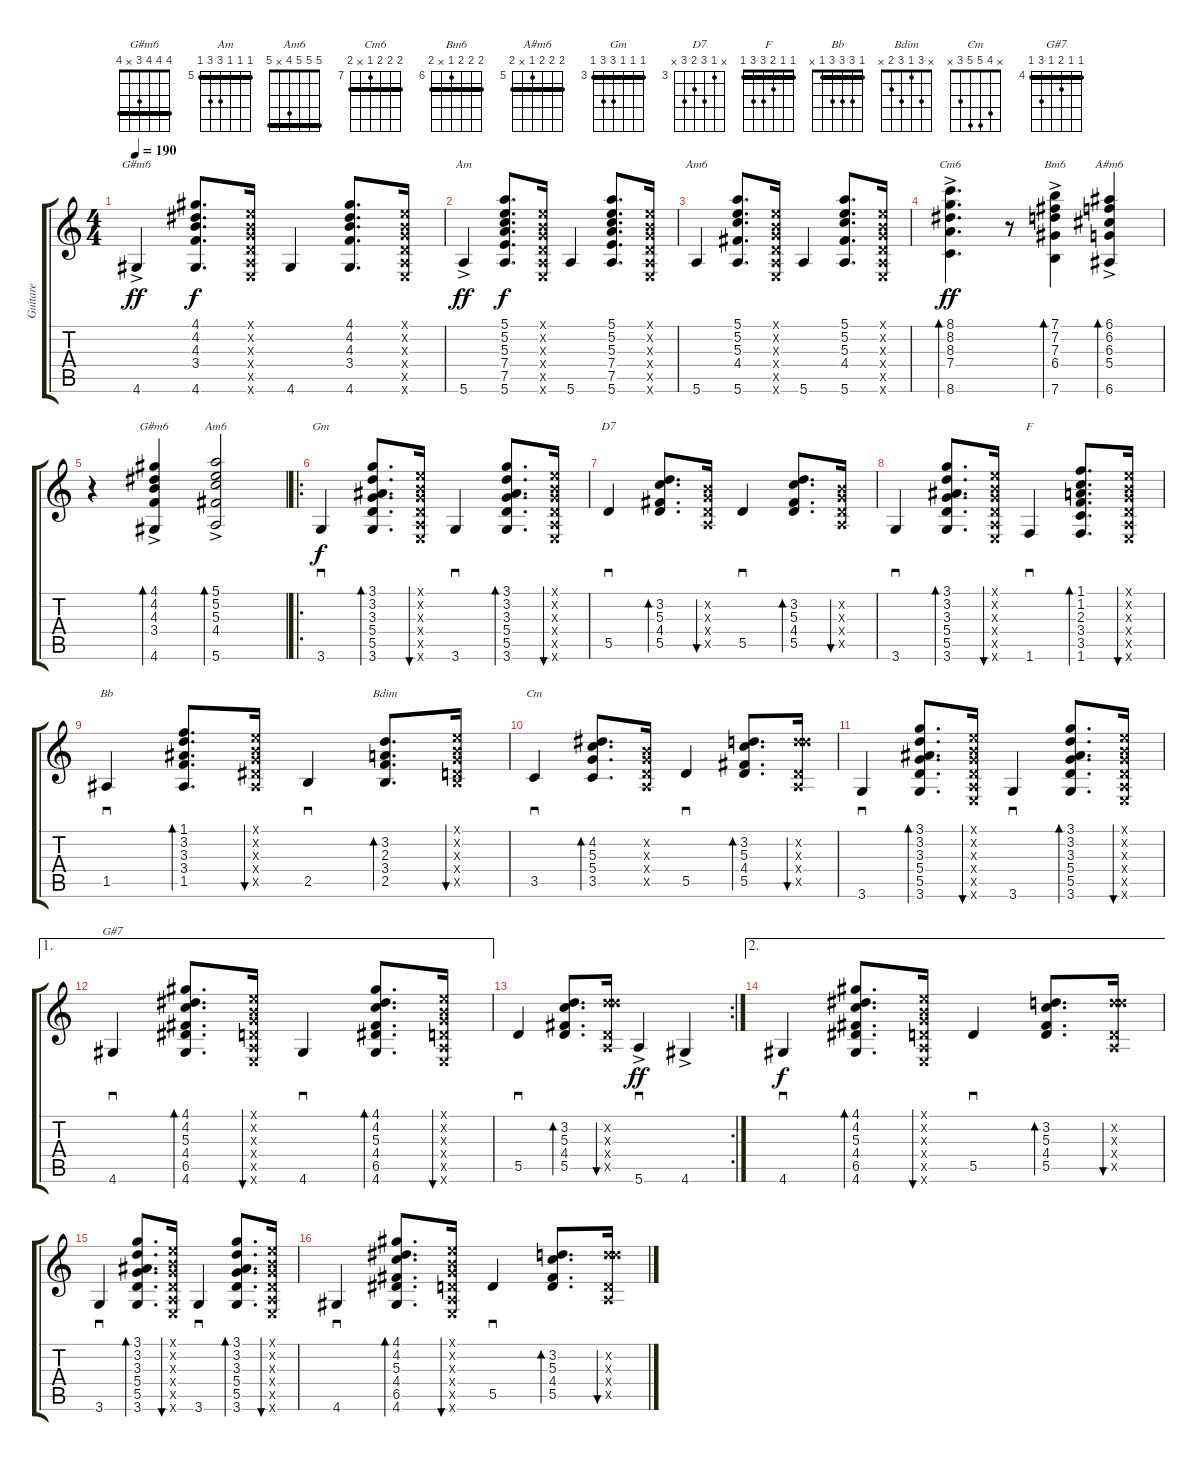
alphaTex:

\track ("Guitare" "Guitare") {instrument electricguitarjazz}
\staff {score tabs}
\tuning (E4 B3 G3 D3 A2 E2) {hide}
\chord ("G#m6" 4 4 4 3 x 4) {firstfret 3 barre 4}
\chord ("Am" 5 5 5 7 7 5) {firstfret 5 barre 5}
\chord ("Am6" 5 5 5 4 x 5) {firstfret 4 barre 5}
\chord ("Cm6" 8 8 8 7 x 8) {firstfret 7 barre 8}
\chord ("Bm6" 7 7 7 6 x 7) {firstfret 6 barre 7}
\chord ("A#m6" 6 6 6 5 x 6) {firstfret 5 barre 6}
\chord ("G#m6" 4 4 4 3 x 4) {barre 4}
\chord ("Am6" 5 5 5 4 x 5) {barre 5}
\chord ("Gm" 3 3 3 5 5 3) {firstfret 3 barre 3}
\chord ("D7" x 3 5 4 5 x) {firstfret 3}
\chord ("F" 1 1 2 3 3 1) {barre 1}
\chord ("Bb" 1 3 3 3 1 x) {barre 1}
\chord ("Bdim" x 3 1 3 2 x)
\chord ("Cm" x 4 5 5 3 x)
\chord ("G#7" 4 4 5 4 6 4) {firstfret 4 barre 4}
\ts (4 4)
\tempo 190
\clef g2
\ks c
4.6{ac}.4{ch "G#m6" dy ff} (4.1 4.2 4.3 3.4 4.6).8{d dy f} (0.1{x} 0.2{x} 0.3{x} 0.4{x} 0.5{x} 0.6{x}).16 4.6.4 (4.1 4.2 4.3 3.4 4.6).8{d} (0.1{x} 0.2{x} 0.3{x} 0.4{x} 0.5{x} 0.6{x}).16 |
5.6{ac}.4{ch "Am" dy ff} (5.1 5.2 5.3 7.4 7.5 5.6).8{d dy f} (0.1{x} 0.2{x} 0.3{x} 0.4{x} 0.5{x} 0.6{x}).16 5.6.4 (5.1 5.2 5.3 7.4 7.5 5.6).8{d} (0.1{x} 0.2{x} 0.3{x} 0.4{x} 0.5{x} 0.6{x}).16 |
5.6.4{ch "Am6"} (5.1 5.2 5.3 4.4 5.6).8{d} (0.1{x} 0.2{x} 0.3{x} 0.4{x} 0.5{x} 0.6{x}).16 5.6.4 (5.1 5.2 5.3 4.4 5.6).8{d} (0.1{x} 0.2{x} 0.3{x} 0.4{x} 0.5{x} 0.6{x}).16 |
(8.1 8.2 8.3 7.4 8.6{ac}).4{d bd 60 ch "Cm6" dy ff} r.8 (7.1 7.2 7.3 6.4 7.6{ac}).4{bd 60 ch "Bm6"} (6.1{ac} 6.2 6.3 5.4 6.6{ac}).4{bd 60 ch "A#m6"} |
r.4 (4.1 4.2 4.3 3.4 4.6{ac}).4{bd 60 ch "G#m6"} (5.1 5.2 5.3 4.4 5.6{ac}).2{bd 60 ch "Am6"} |
\ro
3.6.4{sd ch "Gm" dy f} (3.1 3.2 3.3 5.4 5.5 3.6).8{d bd 60} (0.1{x} 0.2{x} 0.3{x} 0.4{x} 0.5{x} 0.6{x}).16{bu 60} 3.6.4{sd} (3.1 3.2 3.3 5.4 5.5 3.6).8{d bd 60} (0.1{x} 0.2{x} 0.3{x} 0.4{x} 0.5{x} 0.6{x}).16{bu 60} |
5.5.4{sd ch "D7"} (3.2 5.3 4.4 5.5).8{d bd 60} (0.2{x} 0.3{x} 0.4{x} 0.5{x}).16{bu 60} 5.5.4{sd} (3.2 5.3 4.4 5.5).8{d bd 60} (0.2{x} 0.3{x} 0.4{x} 0.5{x}).16{bu 60} |
3.6.4{sd} (3.1 3.2 3.3 5.4 5.5 3.6).8{d bd 60} (0.1{x} 0.2{x} 0.3{x} 0.4{x} 0.5{x} 0.6{x}).16{bu 60} 1.6.4{sd ch "F"} (1.1 1.2 2.3 3.4 3.5 1.6).8{d bd 60} (0.1{x} 0.2{x} 0.3{x} 0.4{x} 0.5{x} 0.6{x}).16{bu 60} |
1.5.4{sd ch "Bb"} (1.1 3.2 3.3 3.4 1.5).8{d bd 60} (0.1{x} 0.2{x} 0.3{x} 1.4{x} 1.5{x}).16{bu 60} 2.5.4{sd} (3.2 2.3 3.4 2.5).8{d bd 60 ch "Bdim"} (0.1{x} 0.2{x} 0.3{x} 0.4{x} 2.5{x}).16{bu 60} |
3.5.4{sd ch "Cm"} (4.2 5.3 5.4 3.5).8{d bd 60} (0.2{x} 0.3{x} 0.4{x} 0.5{x}).16 5.5.4{sd} (3.2 5.3 4.4 5.5).8{d bd 60} (3.2{x} 7.3{x} 0.4{x} 0.5{x}).16{bu 60} |
3.6.4{sd} (3.1 3.2 3.3 5.4 5.5 3.6).8{d bd 60} (0.1{x} 0.2{x} 0.3{x} 0.4{x} 0.5{x} 0.6{x}).16{bu 60} 3.6.4{sd} (3.1 3.2 3.3 5.4 5.5 3.6).8{d bd 60} (0.1{x} 0.2{x} 0.3{x} 0.4{x} 0.5{x} 0.6{x}).16{bu 60} |
\ae 1
4.6.4{sd ch "G#7"} (4.1 4.2 5.3 4.4 6.5 4.6).8{d bd 60} (0.1{x} 0.2{x} 0.3{x} 0.4{x} 0.5{x} 0.6{x}).16{bu 60} 4.6.4{sd} (4.1 4.2 5.3 4.4 6.5 4.6).8{d bd 60} (0.1{x} 0.2{x} 0.3{x} 0.4{x} 0.5{x} 0.6{x}).16{bu 60} |
\rc 2
5.5.4{sd} (3.2 5.3 4.4 5.5).8{d bd 60} (3.2{x} 7.3{x} 0.4{x} 0.5{x}).16{bu 60} 5.6{ac}.4{sd dy ff} 4.6{ac}.4 |
\ae 2
4.6.4{sd dy f} (4.1 4.2 5.3 4.4 6.5 4.6).8{d bd 60} (0.1{x} 0.2{x} 0.3{x} 0.4{x} 0.5{x} 0.6{x}).16{bu 60} 5.5.4{sd} (3.2 5.3 4.4 5.5).8{d bd 60} (3.2{x} 7.3{x} 0.4{x} 0.5{x}).16{bu 60} |
3.6.4{sd} (3.1 3.2 3.3 5.4 5.5 3.6).8{d bd 60} (0.1{x} 0.2{x} 0.3{x} 0.4{x} 0.5{x} 0.6{x}).16{bu 60} 3.6.4{sd} (3.1 3.2 3.3 5.4 5.5 3.6).8{d bd 60} (0.1{x} 0.2{x} 0.3{x} 0.4{x} 0.5{x} 0.6{x}).16{bu 60} |
4.6.4{sd} (4.1 4.2 5.3 4.4 6.5 4.6).8{d bd 60} (0.1{x} 0.2{x} 0.3{x} 0.4{x} 0.5{x} 0.6{x}).16{bu 60} 5.5.4{sd} (3.2 5.3 4.4 5.5).8{d bd 60} (3.2{x} 7.3{x} 0.4{x} 0.5{x}).16{bu 60}
